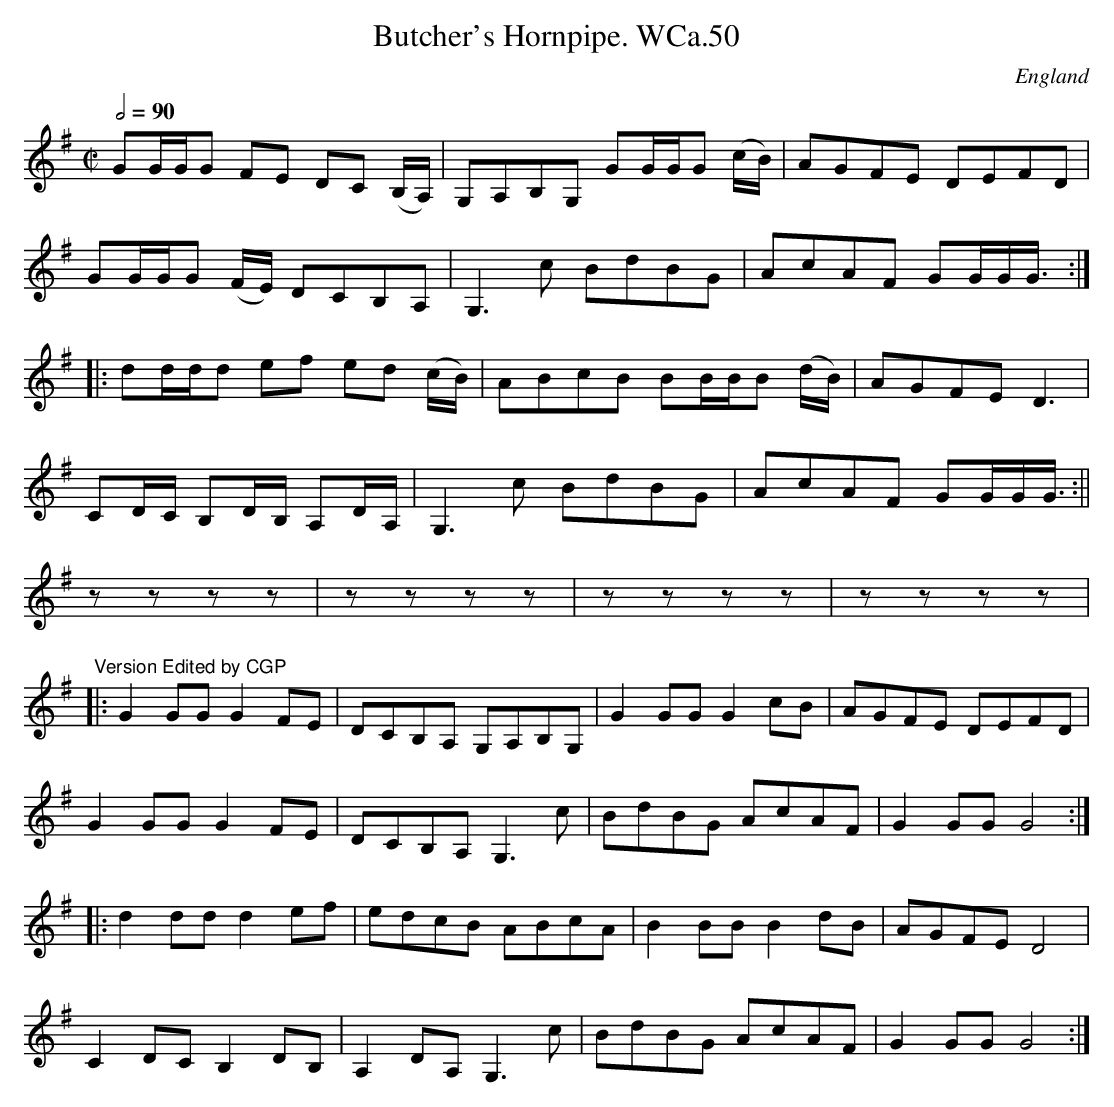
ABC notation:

X:1
T:Butcher's Hornpipe. WCa.50
L:1/8
M:C|
O:England
Q:1/2=90
K:G
GG/G/G FE DC (B,/A,/)|G,A,B,G, GG/G/G (c/B/)|\
AGFE DEFD|!
GG/G/G (F/E/) DCB,A,|G,3c BdBG|AcAF GG/G/G3/4:|!
|:dd/d/d ef ed (c/B/)|ABcB BB/B/B (d/B/)|AGFE D3|!
CD/C/ B,D/B,/ A,D/A,/|G,3c BdBG|AcAF GG/G/G3/4:||!
zzzz|zzzz|zzzz|zzzz|!
"^Version Edited by CGP"|:G2GGG2FE| DCB,A, G,A,B,G,|\
G2GGG2cB|AGFE DEFD|!
G2GGG2FE|DCB,A, G,3c |BdBG AcAF|G2GGG4:|!
|:d2ddd2 ef|edcB ABcA|B2BBB2 dB|AGFE D4|!
C2DC B,2DB,|A,2DA, G,3c|BdBG AcAF|G2GGG4:|
